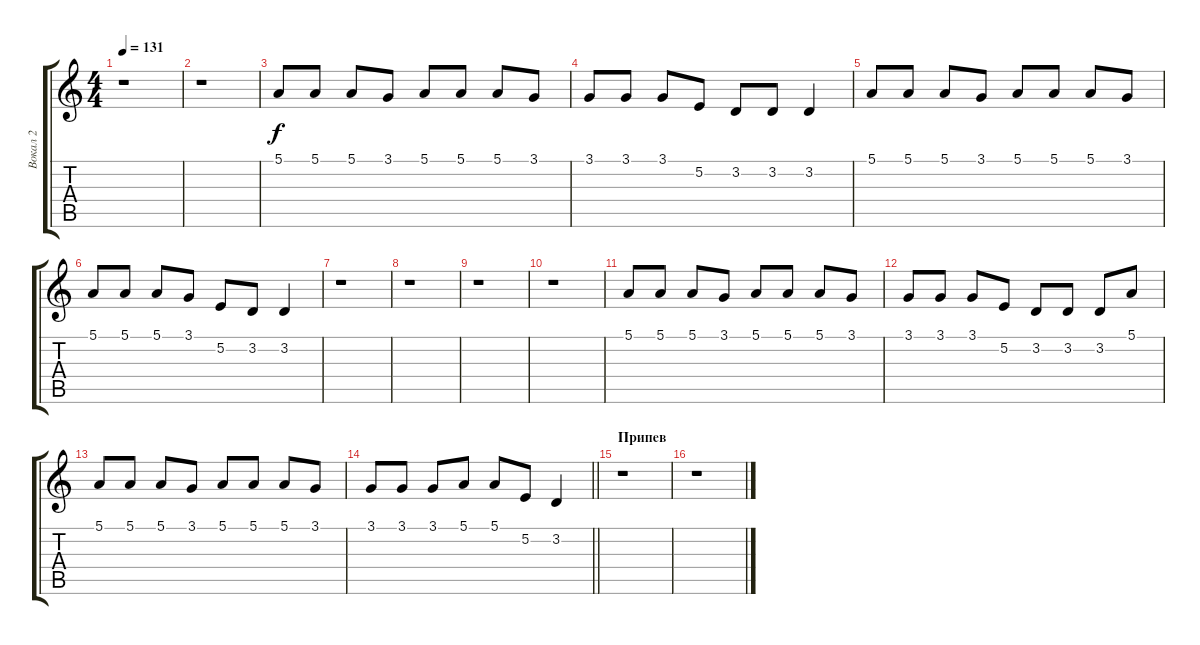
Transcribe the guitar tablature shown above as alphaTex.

\track ("Вокал 2" "Вокал 2") {instrument sopranosax}
\staff {score tabs}
\tuning (E4 B3 G3 D3 A2 E2) {hide}
\ts (4 4)
\tempo 131
\clef g2
\ks c
r.1{dy f} |
r.1 |
5.1.8 5.1.8 5.1.8 3.1.8 5.1.8 5.1.8 5.1.8 3.1.8 |
3.1.8 3.1.8 3.1.8 5.2.8 3.2.8 3.2.8 3.2.4 |
5.1.8 5.1.8 5.1.8 3.1.8 5.1.8 5.1.8 5.1.8 3.1.8 |
5.1.8 5.1.8 5.1.8 3.1.8 5.2.8 3.2.8 3.2.4 |
r.1 |
r.1 |
r.1 |
r.1 |
5.1.8 5.1.8 5.1.8 3.1.8 5.1.8 5.1.8 5.1.8 3.1.8 |
3.1.8 3.1.8 3.1.8 5.2.8 3.2.8 3.2.8 3.2.8 5.1.8 |
5.1.8 5.1.8 5.1.8 3.1.8 5.1.8 5.1.8 5.1.8 3.1.8 |
\barLineRight lightlight
3.1.8 3.1.8 3.1.8 5.1.8 5.1.8 5.2.8 3.2.4 |
\section ("" "Припев")
r.1 |
r.1
